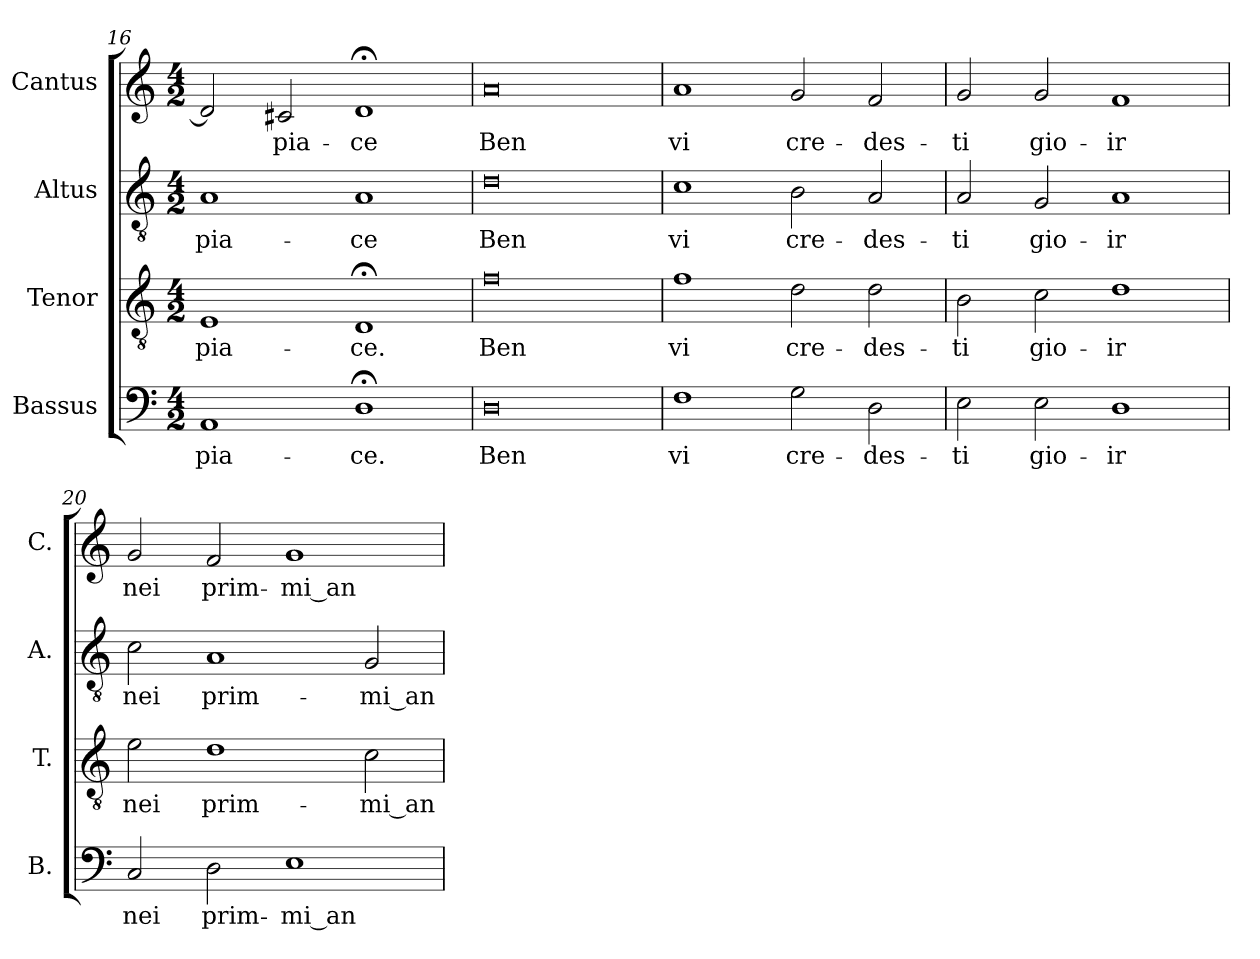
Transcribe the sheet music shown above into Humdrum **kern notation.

**kern	**text	**kern	**text	**kern	**text	**kern	**text
*part4	*part4	*part3	*part3	*part2	*part2	*part1	*part1
*staff4	*staff4	*staff3	*staff3	*staff2	*staff2	*staff1	*staff1
*I"Bassus	*	*I"Tenor	*	*I"Altus	*	*I"Cantus	*
*I'B.	*	*I'T.	*	*I'A.	*	*I'C.	*
*clefF4	*	*clefGv2	*	*clefGv2	*	*clefG2	*
*	*	*ITrd7c12	*	*ITrd7c12	*	*	*
*k[]	*	*k[]	*	*k[]	*	*k[]	*
*C:	*	*C:	*	*C:	*	*C:	*
*M4/2	*	*M4/2	*	*M4/2	*	*M4/2	*
=16	=16	=16	=16	=16	=16	=16	=16
!	!LO:LY:b:color=#000000	!	!	!	!	!	!
!	!	!	!LO:LY:b:color=#000000	!	!	!	!
!	!	!	!	!	!LO:LY:b:color=#000000	!	!
1AAi	pia-	1EEi	pia-	1AAi	pia-	2di/]	.
!	!	!	!	!	!	!	!LO:LY:b:color=#000000
.	.	.	.	.	.	2c#i/	pia-
!	!LO:LY:b:color=#000000	!	!	!	!	!	!
!	!	!	!LO:LY:b:color=#000000	!	!	!	!
!	!	!	!	!	!LO:LY:b:color=#000000	!	!
!	!	!	!	!	!	!	!LO:LY:b:color=#000000
1D;i	-ce.	1DD;i	-ce.	1AAi	-ce	1d;i	-ce
=17	=17	=17	=17	=17	=17	=17	=17
!	!LO:LY:b:color=#000000	!	!	!	!	!	!
!	!	!	!LO:LY:b:color=#000000	!	!	!	!
!	!	!	!	!	!LO:LY:b:color=#000000	!	!
!	!	!	!	!	!	!	!LO:LY:b:color=#000000
0Di	Ben	0Fi	Ben	0Di	Ben	0ai	Ben
=18	=18	=18	=18	=18	=18	=18	=18
!	!LO:LY:b:color=#000000	!	!	!	!	!	!
!	!	!	!LO:LY:b:color=#000000	!	!	!	!
!	!	!	!	!	!LO:LY:b:color=#000000	!	!
!	!	!	!	!	!	!	!LO:LY:b:color=#000000
1Fi	vi	1Fi	vi	1Ci	vi	1ai	vi
!	!LO:LY:b:color=#000000	!	!	!	!	!	!
!	!	!	!LO:LY:b:color=#000000	!	!	!	!
!	!	!	!	!	!LO:LY:b:color=#000000	!	!
!	!	!	!	!	!	!	!LO:LY:b:color=#000000
2Gi\	cre-	2Di\	cre-	2BBi\	cre-	2gi/	cre-
!	!LO:LY:b:color=#000000	!	!	!	!	!	!
!	!	!	!LO:LY:b:color=#000000	!	!	!	!
!	!	!	!	!	!LO:LY:b:color=#000000	!	!
!	!	!	!	!	!	!	!LO:LY:b:color=#000000
2Di\	-des-	2Di\	-des-	2AAi/	-des-	2fi/	-des-
!!LO:PB:g=z
=19	=19	=19	=19	=19	=19	=19	=19
!	!LO:LY:b:color=#000000	!	!	!	!	!	!
!	!	!	!LO:LY:b:color=#000000	!	!	!	!
!	!	!	!	!	!LO:LY:b:color=#000000	!	!
!	!	!	!	!	!	!	!LO:LY:b:color=#000000
2Ei\	-ti	2BBi\	-ti	2AAi/	-ti	2gi/	-ti
!	!LO:LY:b:color=#000000	!	!	!	!	!	!
!	!	!	!LO:LY:b:color=#000000	!	!	!	!
!	!	!	!	!	!LO:LY:b:color=#000000	!	!
!	!	!	!	!	!	!	!LO:LY:b:color=#000000
2Ei\	gio-	2Ci\	gio-	2GGi/	gio-	2gi/	gio-
!	!LO:LY:b:color=#000000	!	!	!	!	!	!
!	!	!	!LO:LY:b:color=#000000	!	!	!	!
!	!	!	!	!	!LO:LY:b:color=#000000	!	!
!	!	!	!	!	!	!	!LO:LY:b:color=#000000
1Di	-ir	1Di	-ir	1AAi	-ir	1fi	-ir
=20	=20	=20	=20	=20	=20	=20	=20
!	!LO:LY:b:color=#000000	!	!	!	!	!	!
!	!	!	!LO:LY:b:color=#000000	!	!	!	!
!	!	!	!	!	!LO:LY:b:color=#000000	!	!
!	!	!	!	!	!	!	!LO:LY:b:color=#000000
2Ci/	nei	2Ei\	nei	2Ci\	nei	2gi/	nei
!	!LO:LY:b:color=#000000	!	!	!	!	!	!
!	!	!	!LO:LY:b:color=#000000	!	!	!	!
!	!	!	!	!	!LO:LY:b:color=#000000	!	!
!	!	!	!	!	!	!	!LO:LY:b:color=#000000
2Di\	prim-	1Di	prim-	1AAi	prim-	2fi/	prim-
!	!LO:LY:b:color=#000000	!	!	!	!	!	!
!	!	!	!	!	!	!	!LO:LY:b:color=#000000
1Ei	-mi_an-	.	.	.	.	1gi	-mi_an-
!	!	!	!LO:LY:b:color=#000000	!	!	!	!
!	!	!	!	!	!LO:LY:b:color=#000000	!	!
.	.	2Ci\	-mi_an-	2GGi/	-mi_an-	.	.
=	=	=	=	=	=	=	=
*-	*-	*-	*-	*-	*-	*-	*-
